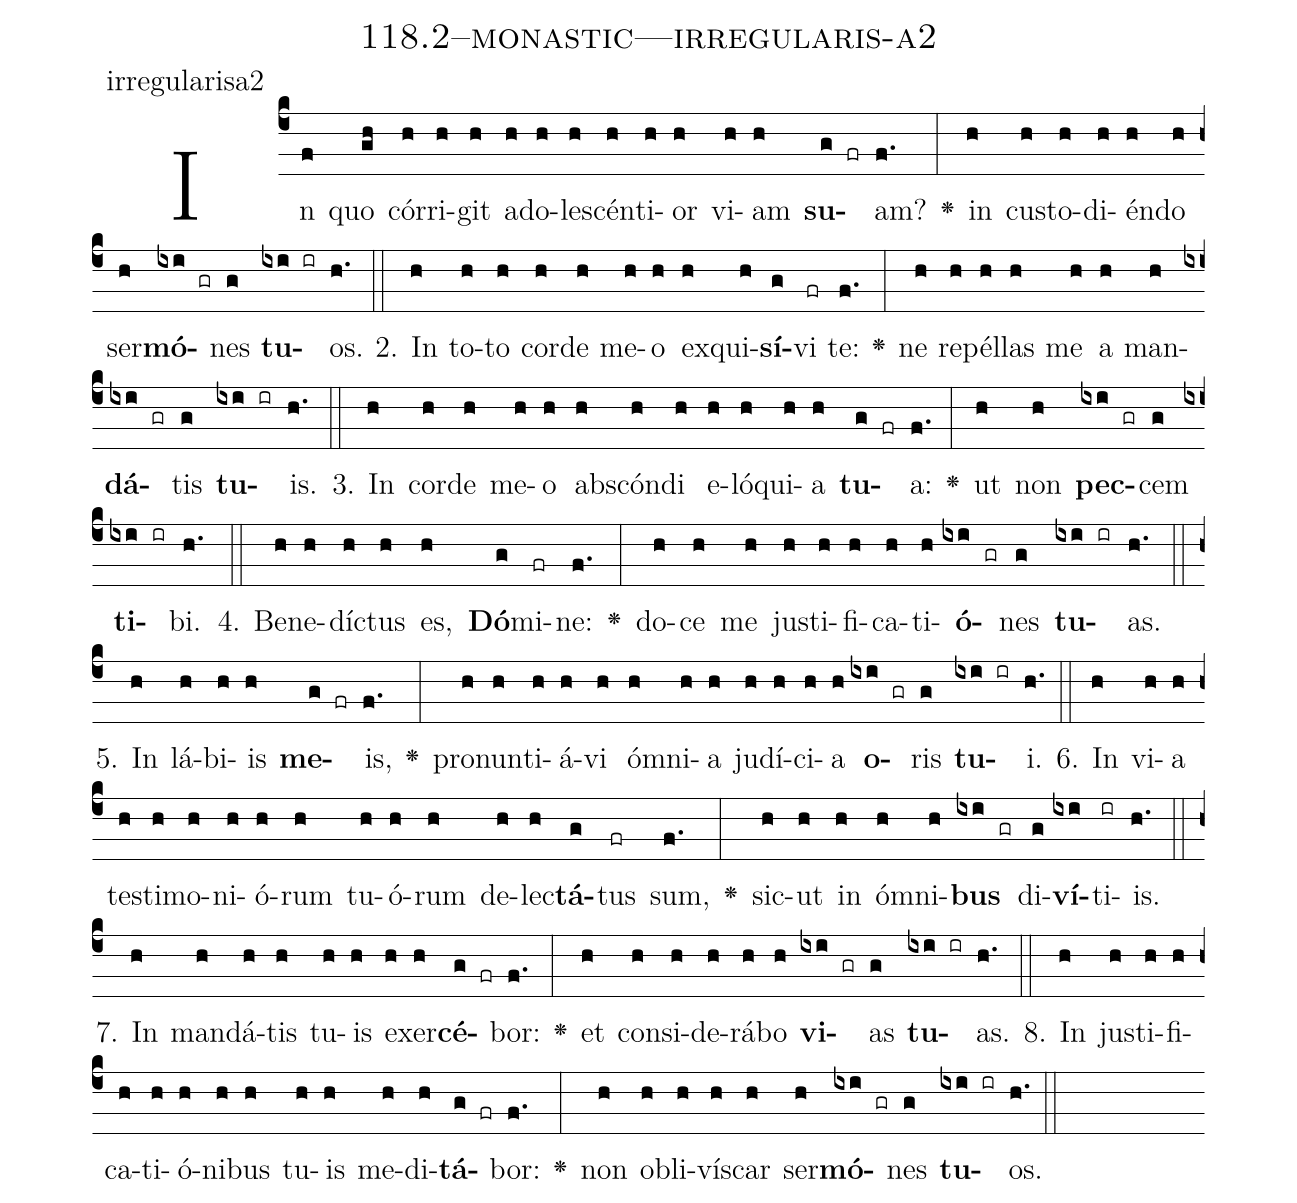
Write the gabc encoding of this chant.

name: 118.2--monastic---irregularis-a2;
annotation: irregularisa2;
%%
(c4)In(f) quo(gh) cór(h)ri(h)git(h) ad(h)o(h)le(h)scén(h)ti(h)or(h) vi(h)am(h) <b>su</b>(g fr)am?(f.) <v>\greheightstar</v>(:) in(h) cus(h)to(h)di(h)én(h)do(h) ser(h)<b>mó</b>(ixi gr)nes(g) <b>tu</b>(ixi ir)os.(h.) (::)
2. In(h) to(h)to(h) cor(h)de(h) me(h)o(h) ex(h)qui(h)<b>sí</b>(g)vi(fr) te:(f.) <v>\greheightstar</v>(:) ne(h) re(h)pél(h)las(h) me(h) a(h) man(h)<b>dá</b>(ixi gr)tis(g) <b>tu</b>(ixi ir)is.(h.) (::)
3. In(h) cor(h)de(h) me(h)o(h) abs(h)cón(h)di(h) e(h)ló(h)qui(h)a(h) <b>tu</b>(g fr)a:(f.) <v>\greheightstar</v>(:) ut(h) non(h) <b>pec</b>(ixi gr)cem(g) <b>ti</b>(ixi ir)bi.(h.) (::)
4. Be(h)ne(h)díc(h)tus(h) es,(h) <b>Dó</b>(g)mi(fr)ne:(f.) <v>\greheightstar</v>(:) do(h)ce(h) me(h) jus(h)ti(h)fi(h)ca(h)ti(h)<b>ó</b>(ixi gr)nes(g) <b>tu</b>(ixi ir)as.(h.) (::)
5. In(h) lá(h)bi(h)is(h) <b>me</b>(g fr)is,(f.) <v>\greheightstar</v>(:) pro(h)nun(h)ti(h)á(h)vi(h) óm(h)ni(h)a(h) ju(h)dí(h)ci(h)a(h) <b>o</b>(ixi gr)ris(g) <b>tu</b>(ixi ir)i.(h.) (::)
6. In(h) vi(h)a(h) tes(h)ti(h)mo(h)ni(h)ó(h)rum(h) tu(h)ó(h)rum(h) de(h)lec(h)<b>tá</b>(g)tus(fr) sum,(f.) <v>\greheightstar</v>(:) sic(h)ut(h) in(h) óm(h)ni(h)<b>bus</b>(ixi gr) di(g)<b>ví</b>(ixi)ti(ir)is.(h.) (::)
7. In(h) man(h)dá(h)tis(h) tu(h)is(h) ex(h)er(h)<b>cé</b>(g fr)bor:(f.) <v>\greheightstar</v>(:) et(h) con(h)si(h)de(h)rá(h)bo(h) <b>vi</b>(ixi gr)as(g) <b>tu</b>(ixi ir)as.(h.) (::)
8. In(h) jus(h)ti(h)fi(h)ca(h)ti(h)ó(h)ni(h)bus(h) tu(h)is(h) me(h)di(h)<b>tá</b>(g fr)bor:(f.) <v>\greheightstar</v>(:) non(h) ob(h)li(h)vís(h)car(h) ser(h)<b>mó</b>(ixi gr)nes(g) <b>tu</b>(ixi ir)os.(h.) (::)
